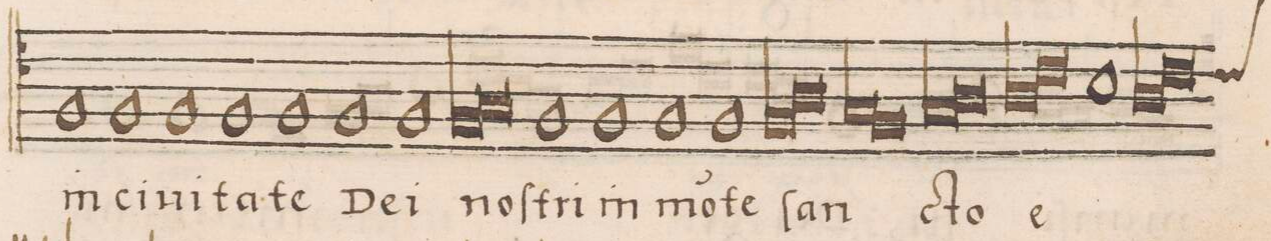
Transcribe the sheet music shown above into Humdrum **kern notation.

**kern	**text
*I"TENOR	*
*clefC4	*
*k[b-]	*
*met(C)	*
*M2/1	*
1F/	in
=70-	=70-
1F/	ci-
1F/	-ui-
=71-	=71-
1F/	-ta-
1F/	-te
=72-	=72-
1F/	De-
1F/	-i
=73-	=73-
*lig	*
1F/	noſ-
1G/	.
*Xlig	*
=74-	=74-
1F/	-tri
1F/	in
=75-	=75-
1F/	mo(n)-
1F/	-te
=76-	=76-
*lig	*
1F/	ſan-
1A\	.
*Xlig	*
=77-	=77-
*lig	*
1G/	.
1F/	.
*Xlig	*
=78-	=78-
*lig	*
1G/	-cto
1A\	.
*Xlig	*
=79-	=79-
*lig	*
1A\	e-
1c\	.
*Xlig	*
=80-	=80-
1Bny\	.
*lig	*
1A\	.
=81-	=81-
*custos:c	*
1c\	.
*Xlig	*
*lig	*
*-	*-
